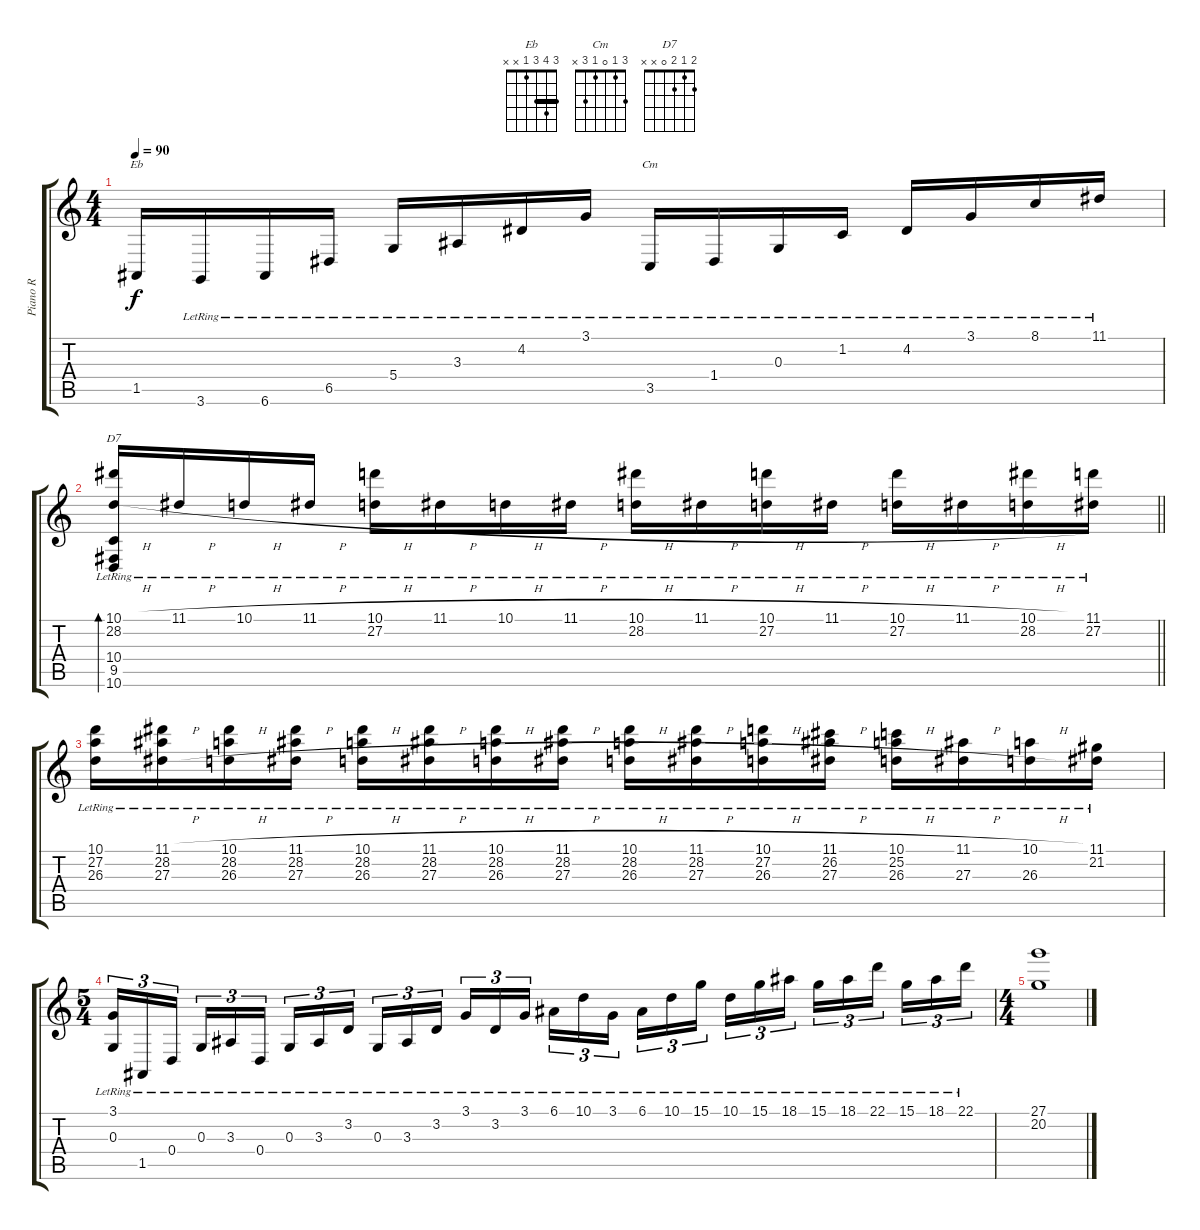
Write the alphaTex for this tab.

\track ("Piano R" "Piano R") {instrument acousticgrandpiano}
\staff {score tabs}
\tuning (E4 B3 G3 D3 A2 E2) {hide}
\chord ("Eb" 3 4 3 1 x x) {barre 3}
\chord ("Cm" 3 1 0 1 3 x)
\chord ("D7" 2 1 2 0 x x)
\ts (4 4)
\tempo 90
\clef g2
\ks c
1.5.16{ch "Eb" dy f} 3.6{lr}.16 6.6{lr}.16 6.5{lr}.16 5.4{lr}.16 3.3{lr}.16 4.2{lr}.16 3.1{lr}.16 3.5{lr}.16{ch "Cm"} 1.4{lr}.16 0.3{lr}.16 1.2{lr}.16 4.2{lr}.16 3.1{lr}.16 8.1{lr}.16 11.1{lr}.16 |
\barLineRight lightlight
(10.1{h lr} 28.2 10.4{lr} 9.5{lr} 10.6{lr}).16{bd 60 ch "D7"} 11.1{h lr}.16 10.1{h lr}.16 11.1{h lr}.16 (10.1{h lr} 27.2).16 11.1{h lr}.16 10.1{h lr}.16 11.1{h lr}.16 (10.1{h lr} 28.2).16 11.1{h lr}.16 (10.1{h lr} 27.2).16 11.1{h lr}.16 (10.1{h lr} 27.2{lr}).16 11.1{h lr}.16 (10.1{h lr} 28.2{lr}).16 (11.1{lr} 27.2{lr}).16 |
(10.1{lr} 27.2{lr} 26.3{lr}).16 (11.1{h lr} 28.2{lr} 27.3{lr}).16 (10.1{h lr} 28.2{lr} 26.3{lr}).16 (11.1{h lr} 28.2{lr} 27.3{lr}).16 (10.1{h lr} 28.2{lr} 26.3{lr}).16 (11.1{h lr} 28.2{lr} 27.3{lr}).16 (10.1{h lr} 28.2{lr} 26.3{lr}).16 (11.1{h lr} 28.2{lr} 27.3{lr}).16 (10.1{h lr} 28.2{lr} 26.3{lr}).16 (11.1{h lr} 28.2{lr} 27.3{lr}).16 (10.1{h lr} 27.2{lr} 26.3{lr}).16 (11.1{h lr} 26.2{lr} 27.3{lr}).16 (10.1{h lr} 25.2{lr} 26.3{lr}).16 (11.1{h lr} 27.3{lr}).16 (10.1{h lr} 26.3{lr}).16 (11.1{lr} 21.2{lr}).16 |
\ts (5 4)
(3.1 0.3{lr}).16{tu (3 2)} 1.5{lr}.16{tu (3 2)} 0.4{lr}.16{tu (3 2) beam splitsecondary} 0.3{lr}.16{tu (3 2)} 3.3{lr}.16{tu (3 2)} 0.4{lr}.16{tu (3 2)} 0.3{lr}.16{tu (3 2)} 3.3{lr}.16{tu (3 2)} 3.2{lr}.16{tu (3 2) beam splitsecondary} 0.3{lr}.16{tu (3 2)} 3.3{lr}.16{tu (3 2)} 3.2{lr}.16{tu (3 2)} 3.1{lr}.16{tu (3 2)} 3.2{lr}.16{tu (3 2)} 3.1{lr}.16{tu (3 2) beam splitsecondary} 6.1{lr}.16{tu (3 2)} 10.1{lr}.16{tu (3 2)} 3.1{lr}.16{tu (3 2)} 6.1{lr}.16{tu (3 2)} 10.1{lr}.16{tu (3 2)} 15.1{lr}.16{tu (3 2) beam splitsecondary} 10.1{lr}.16{tu (3 2)} 15.1{lr}.16{tu (3 2)} 18.1{lr}.16{tu (3 2)} 15.1{lr}.16{tu (3 2)} 18.1{lr}.16{tu (3 2)} 22.1{lr}.16{tu (3 2) beam splitsecondary} 15.1{lr}.16{tu (3 2)} 18.1{lr}.16{tu (3 2)} 22.1{lr}.16{tu (3 2)} |
\ts (4 4)
(27.1 20.2).1
